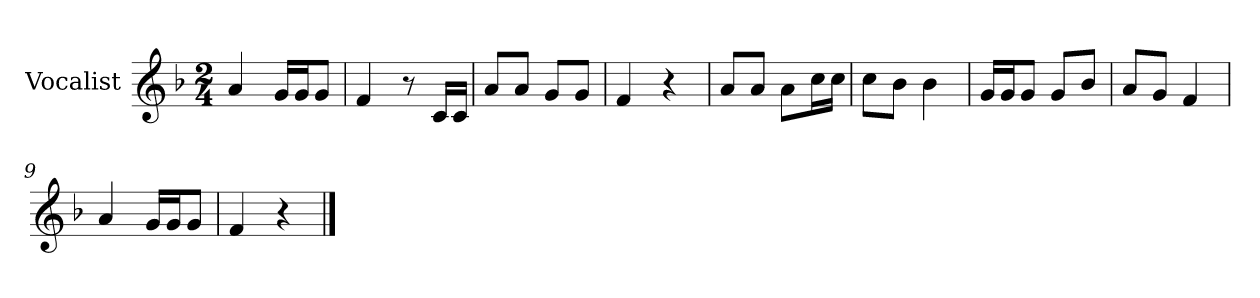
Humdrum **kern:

**kern
*part1
*staff1
*I"Vocalist
*k[b-]
*F:
*M2/4
=1
4a
16gLL
16gJ
8gJ
=2
4f
8r
16cLL
16cJJ
=3
8aL
8aJ
8gL
8gJ
=4
4f
4r
=5
8aL
8aJ
8aL
16ccL
16ccJJ
=6
8ccL
8b-J
4b-
=7
16gLL
16gJ
8gJ
8gL
8b-J
=8
8aL
8gJ
4f
=9
4a
16gLL
16gJ
8gJ
=10
4f
4r
==
*-
